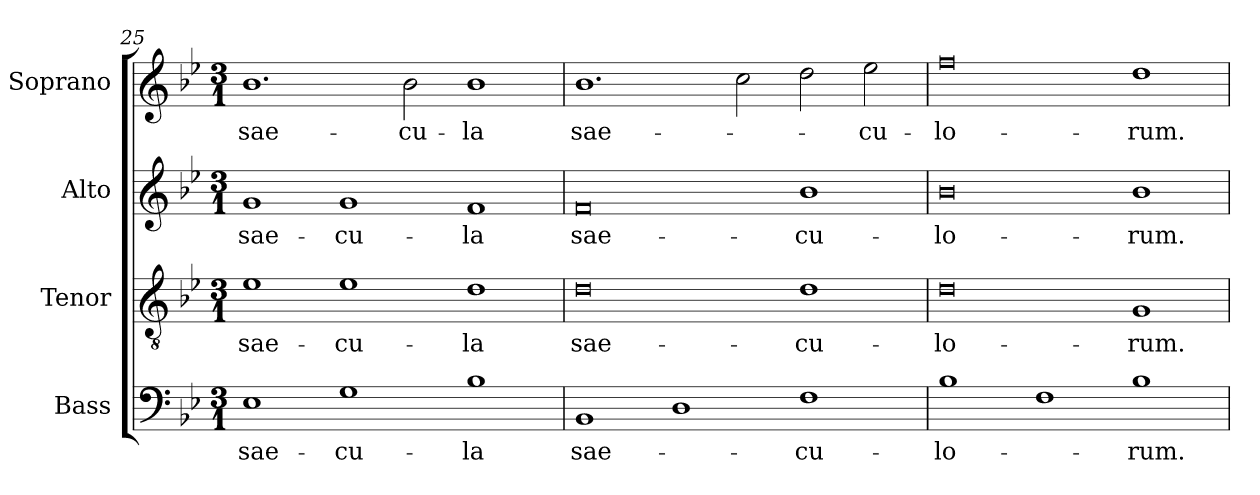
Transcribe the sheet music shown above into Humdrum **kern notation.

**kern	**text	**kern	**text	**kern	**text	**kern	**text
*part4	*part4	*part3	*part3	*part2	*part2	*part1	*part1
*staff4	*staff4	*staff3	*staff3	*staff2	*staff2	*staff1	*staff1
*I"Bass	*	*I"Tenor	*	*I"Alto	*	*I"Soprano	*
*clefF4	*	*clefGv2	*	*clefG2	*	*clefG2	*
*k[b-e-]	*	*k[b-e-]	*	*k[b-e-]	*	*k[b-e-]	*
*B-:	*	*B-:	*	*B-:	*	*B-:	*
*M3/1	*	*M3/1	*	*M3/1	*	*M3/1	*
=25	=25	=25	=25	=25	=25	=25	=25
!	!LO:LY:b	!	!LO:LY:b	!	!LO:LY:b	!	!LO:LY:b
1E-	sae-	1e-	sae-	1g	sae-	1.b-	sae-
!	!LO:LY:b	!	!LO:LY:b	!	!LO:LY:b	!	!
1G	-cu-	1e-	-cu-	1g	-cu-	.	.
!	!	!	!	!	!	!	!LO:LY:b
.	.	.	.	.	.	2b-\	-cu-
!	!LO:LY:b	!	!LO:LY:b	!	!LO:LY:b	!	!LO:LY:b
1B-	-la	1d	-la	1f	-la	1b-	-la
=26	=26	=26	=26	=26	=26	=26	=26
!	!LO:LY:b	!	!LO:LY:b	!	!LO:LY:b	!	!LO:LY:b
1BB-	sae-	0d	sae-	0f	sae-	1.b-	sae-
1D	.	.	.	.	.	.	.
.	.	.	.	.	.	2cc\	.
!	!LO:LY:b	!	!LO:LY:b	!	!LO:LY:b	!	!
1F	-cu-	1d	-cu-	1b-	-cu-	2dd\	.
!	!	!	!	!	!	!	!LO:LY:b
.	.	.	.	.	.	2ee-\	-cu-
=27	=27	=27	=27	=27	=27	=27	=27
!	!LO:LY:b	!	!LO:LY:b	!	!LO:LY:b	!	!LO:LY:b
1B-	-lo-	0d	-lo-	0b-	-lo-	0ff	-lo-
1F	.	.	.	.	.	.	.
!	!LO:LY:b	!	!LO:LY:b	!	!LO:LY:b	!	!LO:LY:b
1B-	-rum.	1G	-rum.	1b-	-rum.	1dd	-rum.
=	=	=	=	=	=	=	=
*-	*-	*-	*-	*-	*-	*-	*-
